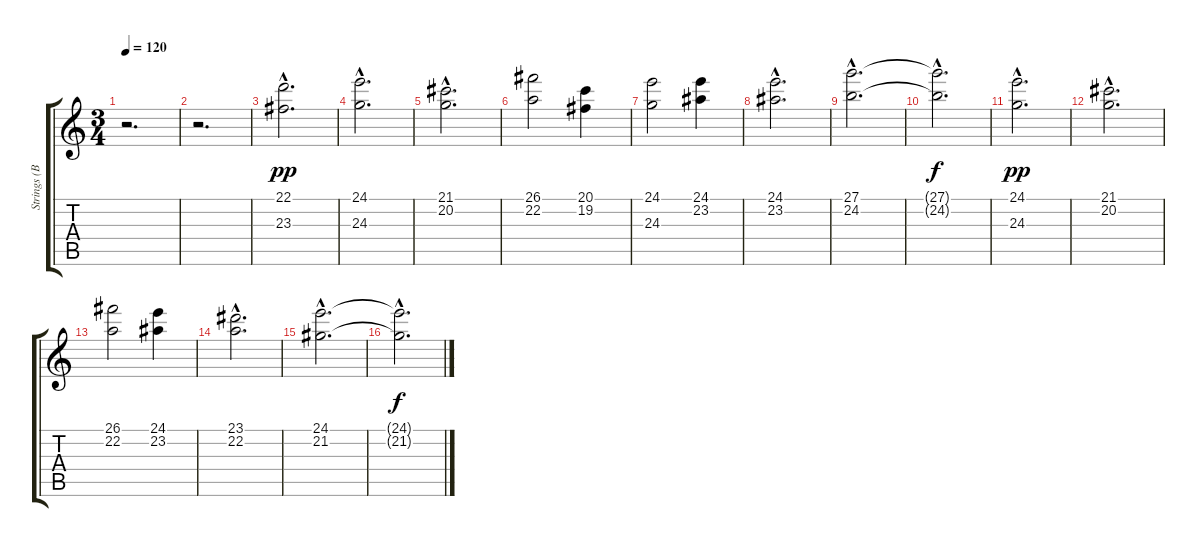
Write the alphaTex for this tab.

\track ("Strings (BB)" "Strings (B") {instrument stringensemble1}
\staff {score tabs}
\tuning (E4 B3 G3 D3 A2 E2) {hide}
\ts (3 4)
\tempo 120
\clef g2
\ks c
r.2{d dy pp} |
r.2{d} |
(22.1{hac} 23.3{hac}).2{d} |
(24.1{hac} 24.3{hac}).2{d} |
(21.1{hac} 20.2{hac}).2{d} |
(26.1 22.2).2 (20.1 19.2).4 |
(24.1 24.3).2 (24.1 23.2).4 |
(24.1{hac} 23.2{hac}).2{d} |
(27.1{hac} 24.2{hac}).2{d} |
(27.1{hac t} 24.2{hac t}).2{d dy f} |
(24.1{hac} 24.3{hac}).2{d dy pp} |
(21.1{hac} 20.2{hac}).2{d} |
(26.1 22.2).2 (24.1 23.2).4 |
(23.1{hac} 22.2{hac}).2{d} |
(24.1{hac} 21.2{hac}).2{d} |
(24.1{hac t} 21.2{hac t}).2{d dy f}
